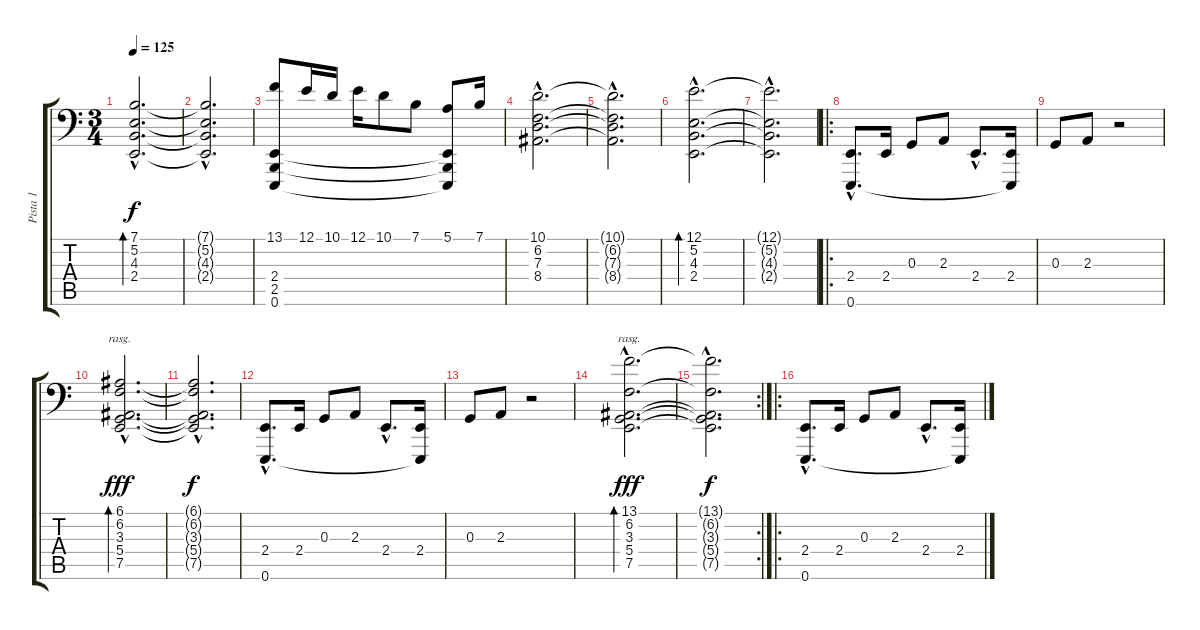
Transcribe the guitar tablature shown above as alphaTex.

\track ("Pista 1" "Pista 1") {instrument brightacousticpiano}
\staff {score tabs}
\tuning (E3 B2 G2 D2 A1 E1) {hide}
\ts (3 4)
\tempo 125
\clef f4
\ks c
(7.1{hac} 5.2{hac} 4.3{hac} 2.4{hac}).2{d bd 120 dy f} |
(7.1{hac t} 5.2{hac t} 4.3{hac t} 2.4{hac t}).2{d} |
(13.1 2.4 2.5 0.6).8 12.1.16 10.1.16 12.1.16 10.1.8 7.1.8 (5.1 2.4{t} 2.5{t} 0.6{t}).8 7.1.16 |
(10.1{hac} 6.2{hac} 7.3{hac} 8.4{hac}).2{d} |
(10.1{hac t} 6.2{hac t} 7.3{hac t} 8.4{hac t}).2{d} |
(12.1{hac} 5.2{hac} 4.3{hac} 2.4{hac}).2{d bd 480} |
(12.1{hac t} 5.2{hac t} 4.3{hac t} 2.4{hac t}).2{d} |
\ro
(2.4{hac} 0.6{hac}).8{d} 2.4.16 0.3.8 2.3.8 2.4{hac}.8{d} (2.4 0.6{t}).16 |
0.3.8 2.3.8 r.2 |
(6.1{hac} 6.2{hac} 3.3{hac} 5.4{hac} 7.5{hac}).2{d bd 480 rasg ii dy fff} |
(6.1{hac t} 6.2{hac t} 3.3{hac t} 5.4{hac t} 7.5{hac t}).2{d dy f} |
(2.4{hac} 0.6{hac}).8{d} 2.4.16 0.3.8 2.3.8 2.4{hac}.8{d} (2.4 0.6{t}).16 |
0.3.8 2.3.8 r.2 |
(13.1{hac} 6.2{hac} 3.3{hac} 5.4{hac} 7.5{hac}).2{d bd 480 rasg ii dy fff} |
\rc 2
(13.1{hac t} 6.2{hac t} 3.3{hac t} 5.4{hac t} 7.5{hac t}).2{d dy f} |
\ro
(2.4{hac} 0.6{hac}).8{d} 2.4.16 0.3.8 2.3.8 2.4{hac}.8{d} (2.4 0.6{t}).16
